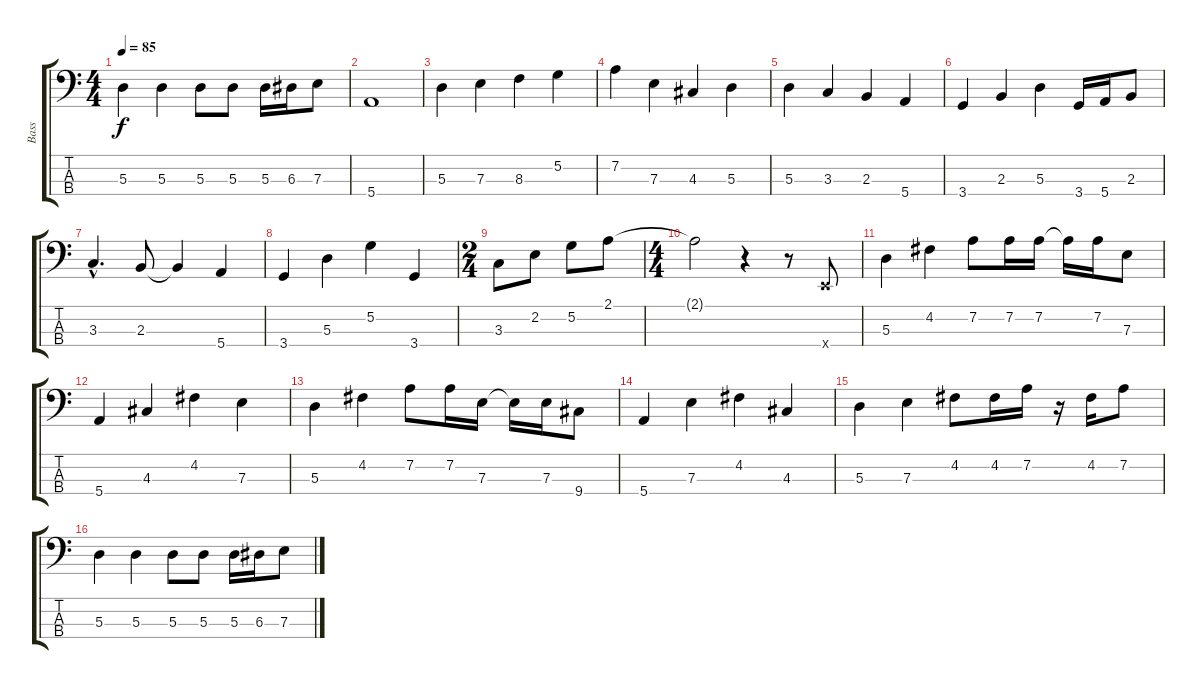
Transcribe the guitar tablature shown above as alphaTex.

\track ("Bass" "Bass") {instrument electricbassfinger}
\staff {score tabs}
\tuning (G2 D2 A1 E1) {hide}
\ts (4 4)
\tempo 85
\clef f4
\ks c
5.3.4{dy f} 5.3.4 5.3.8 5.3.8 5.3.16 6.3.16 7.3.8 |
5.4.1 |
5.3.4 7.3.4 8.3.4 5.2.4 |
7.2.4 7.3.4 4.3.4 5.3.4 |
5.3.4 3.3.4 2.3.4 5.4.4 |
3.4.4 2.3.4 5.3.4 3.4.16 5.4.16 2.3.8 |
3.3{hac}.4{d} 2.3.8 2.3{t}.4 5.4.4 |
3.4.4 5.3.4 5.2.4 3.4.4 |
\ts (2 4)
3.3.8 2.2.8 5.2.8 2.1.8 |
\ts (4 4)
2.1{t}.2 r.4 r.8 0.4{x}.8 |
5.3.4 4.2.4 7.2.8 7.2.16 7.2.16 7.2{t}.16 7.2.16 7.3.8 |
5.4.4 4.3.4 4.2.4 7.3.4 |
5.3.4 4.2.4 7.2.8 7.2.16 7.3.16 7.3{t}.16 7.3.16 9.4.8 |
5.4.4 7.3.4 4.2.4 4.3.4 |
5.3.4 7.3.4 4.2.8 4.2.16 7.2.16 r.16 4.2.16 7.2.8 |
5.3.4 5.3.4 5.3.8 5.3.8 5.3.16 6.3.16 7.3.8
